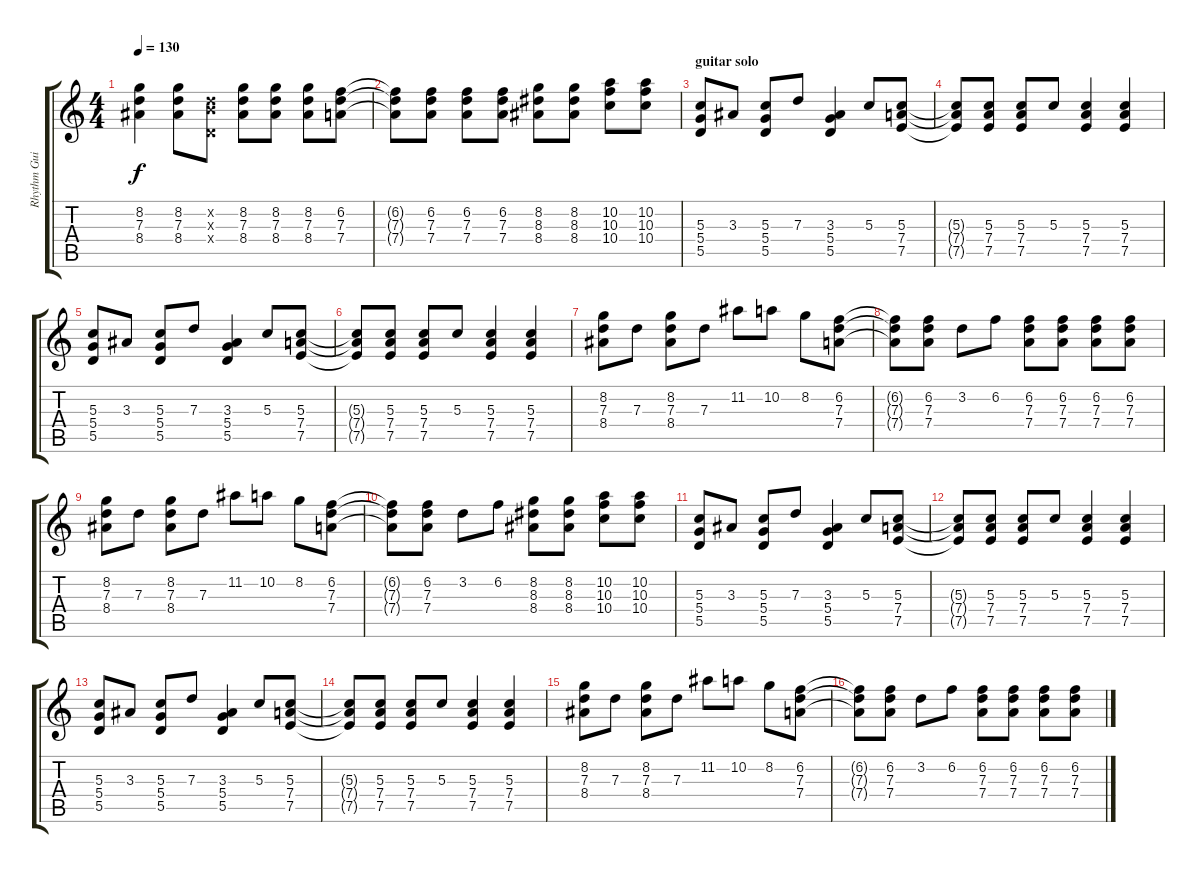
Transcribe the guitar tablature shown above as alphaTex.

\track ("Rhythm Guitar" "Rhythm Gui") {instrument distortionguitar}
\staff {score tabs}
\tuning (E4 B3 G3 D3 A2 E2) {hide}
\ts (4 4)
\tempo 130
\clef g2
\ks c
(8.2 7.3 8.4).4{dy f} (8.2 7.3 8.4).8 (0.2{x} 7.3{x} 0.4{x}).8 (8.2 7.3 8.4).8 (8.2 7.3 8.4).8 (8.2 7.3 8.4).8 (6.2 7.3 7.4).8 |
(6.2{t} 7.3{t} 7.4{t}).8 (6.2 7.3 7.4).8 (6.2 7.3 7.4).8 (6.2 7.3 7.4).8 (8.2 8.3 8.4).8 (8.2 8.3 8.4).8 (10.2 10.3 10.4).8 (10.2 10.3 10.4).8 |
\section ("" "guitar solo")
(5.3 5.4 5.5).8 3.3.8 (5.3 5.4 5.5).8 7.3.8 (3.3 5.4 5.5).4 5.3.8 (5.3 7.4 7.5).8 |
(5.3{t} 7.4{t} 7.5{t}).8 (5.3 7.4 7.5).8 (5.3 7.4 7.5).8 5.3.8 (5.3 7.4 7.5).4 (5.3 7.4 7.5).4 |
(5.3 5.4 5.5).8 3.3.8 (5.3 5.4 5.5).8 7.3.8 (3.3 5.4 5.5).4 5.3.8 (5.3 7.4 7.5).8 |
(5.3{t} 7.4{t} 7.5{t}).8 (5.3 7.4 7.5).8 (5.3 7.4 7.5).8 5.3.8 (5.3 7.4 7.5).4 (5.3 7.4 7.5).4 |
(8.2 7.3 8.4).8 7.3.8 (8.2 7.3 8.4).8 7.3.8 11.2.8 10.2.8 8.2.8 (6.2 7.3 7.4).8 |
(6.2{t} 7.3{t} 7.4{t}).8 (6.2 7.3 7.4).8 3.2.8 6.2.8 (6.2 7.3 7.4).8 (6.2 7.3 7.4).8 (6.2 7.3 7.4).8 (6.2 7.3 7.4).8 |
(8.2 7.3 8.4).8 7.3.8 (8.2 7.3 8.4).8 7.3.8 11.2.8 10.2.8 8.2.8 (6.2 7.3 7.4).8 |
(6.2{t} 7.3{t} 7.4{t}).8 (6.2 7.3 7.4).8 3.2.8 6.2.8 (8.2 8.3 8.4).8 (8.2 8.3 8.4).8 (10.2 10.3 10.4).8 (10.2 10.3 10.4).8 |
(5.3 5.4 5.5).8 3.3.8 (5.3 5.4 5.5).8 7.3.8 (3.3 5.4 5.5).4 5.3.8 (5.3 7.4 7.5).8 |
(5.3{t} 7.4{t} 7.5{t}).8 (5.3 7.4 7.5).8 (5.3 7.4 7.5).8 5.3.8 (5.3 7.4 7.5).4 (5.3 7.4 7.5).4 |
(5.3 5.4 5.5).8 3.3.8 (5.3 5.4 5.5).8 7.3.8 (3.3 5.4 5.5).4 5.3.8 (5.3 7.4 7.5).8 |
(5.3{t} 7.4{t} 7.5{t}).8 (5.3 7.4 7.5).8 (5.3 7.4 7.5).8 5.3.8 (5.3 7.4 7.5).4 (5.3 7.4 7.5).4 |
(8.2 7.3 8.4).8 7.3.8 (8.2 7.3 8.4).8 7.3.8 11.2.8 10.2.8 8.2.8 (6.2 7.3 7.4).8 |
(6.2{t} 7.3{t} 7.4{t}).8 (6.2 7.3 7.4).8 3.2.8 6.2.8 (6.2 7.3 7.4).8 (6.2 7.3 7.4).8 (6.2 7.3 7.4).8 (6.2 7.3 7.4).8
